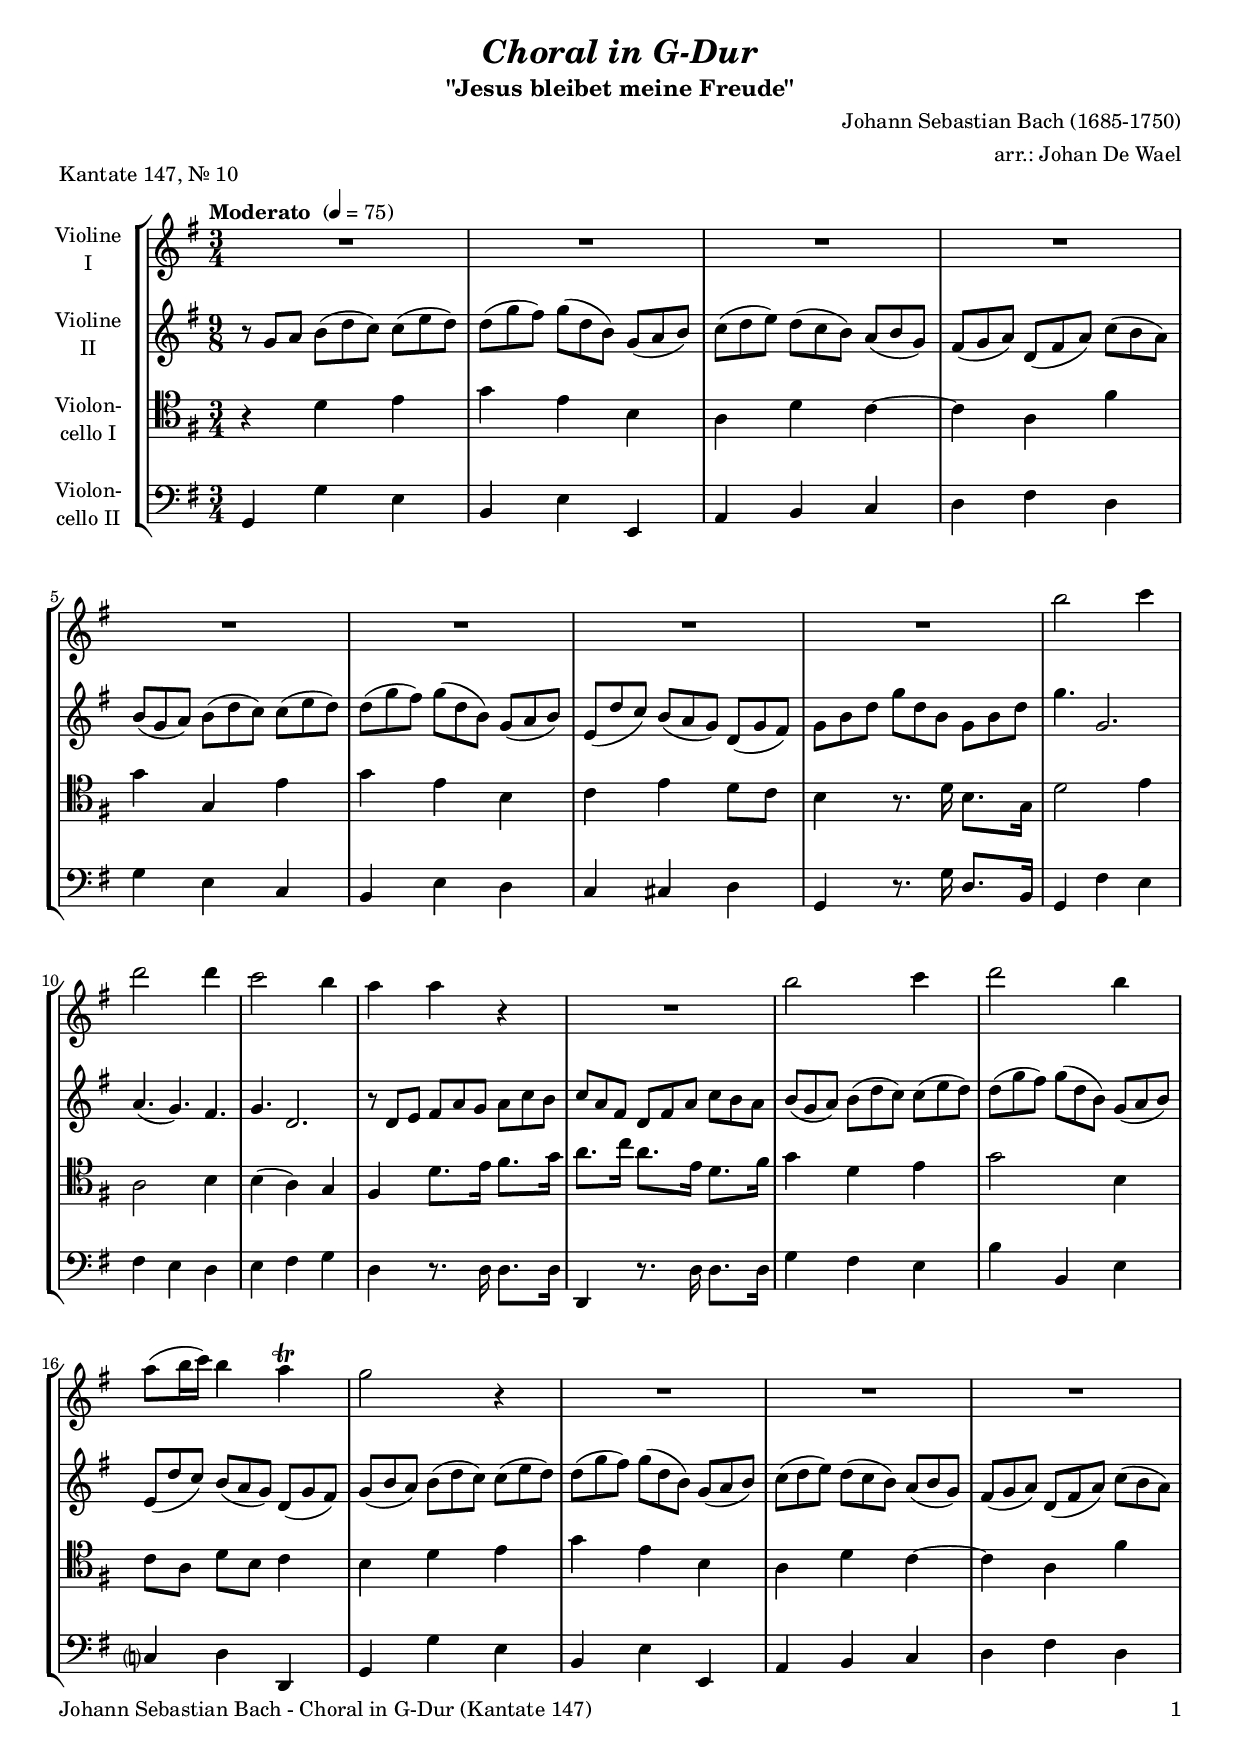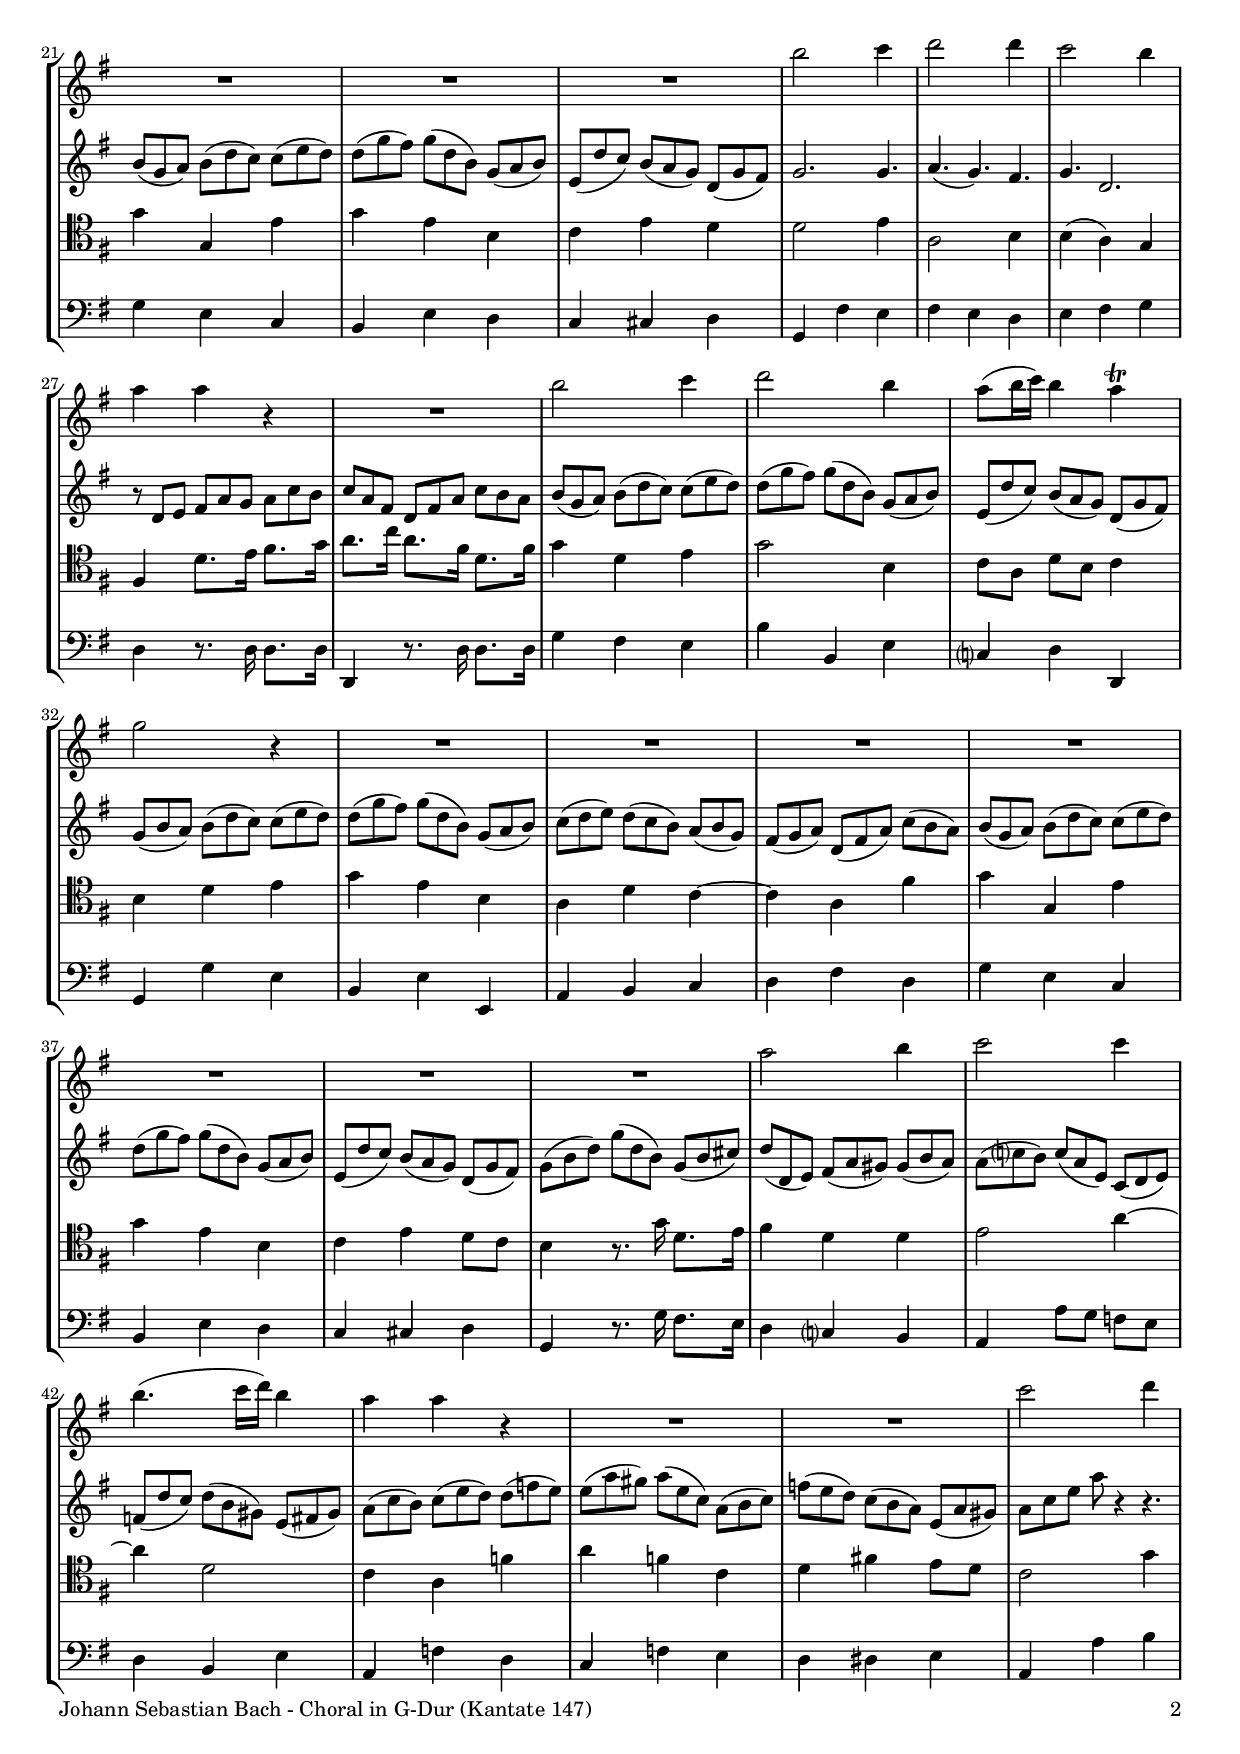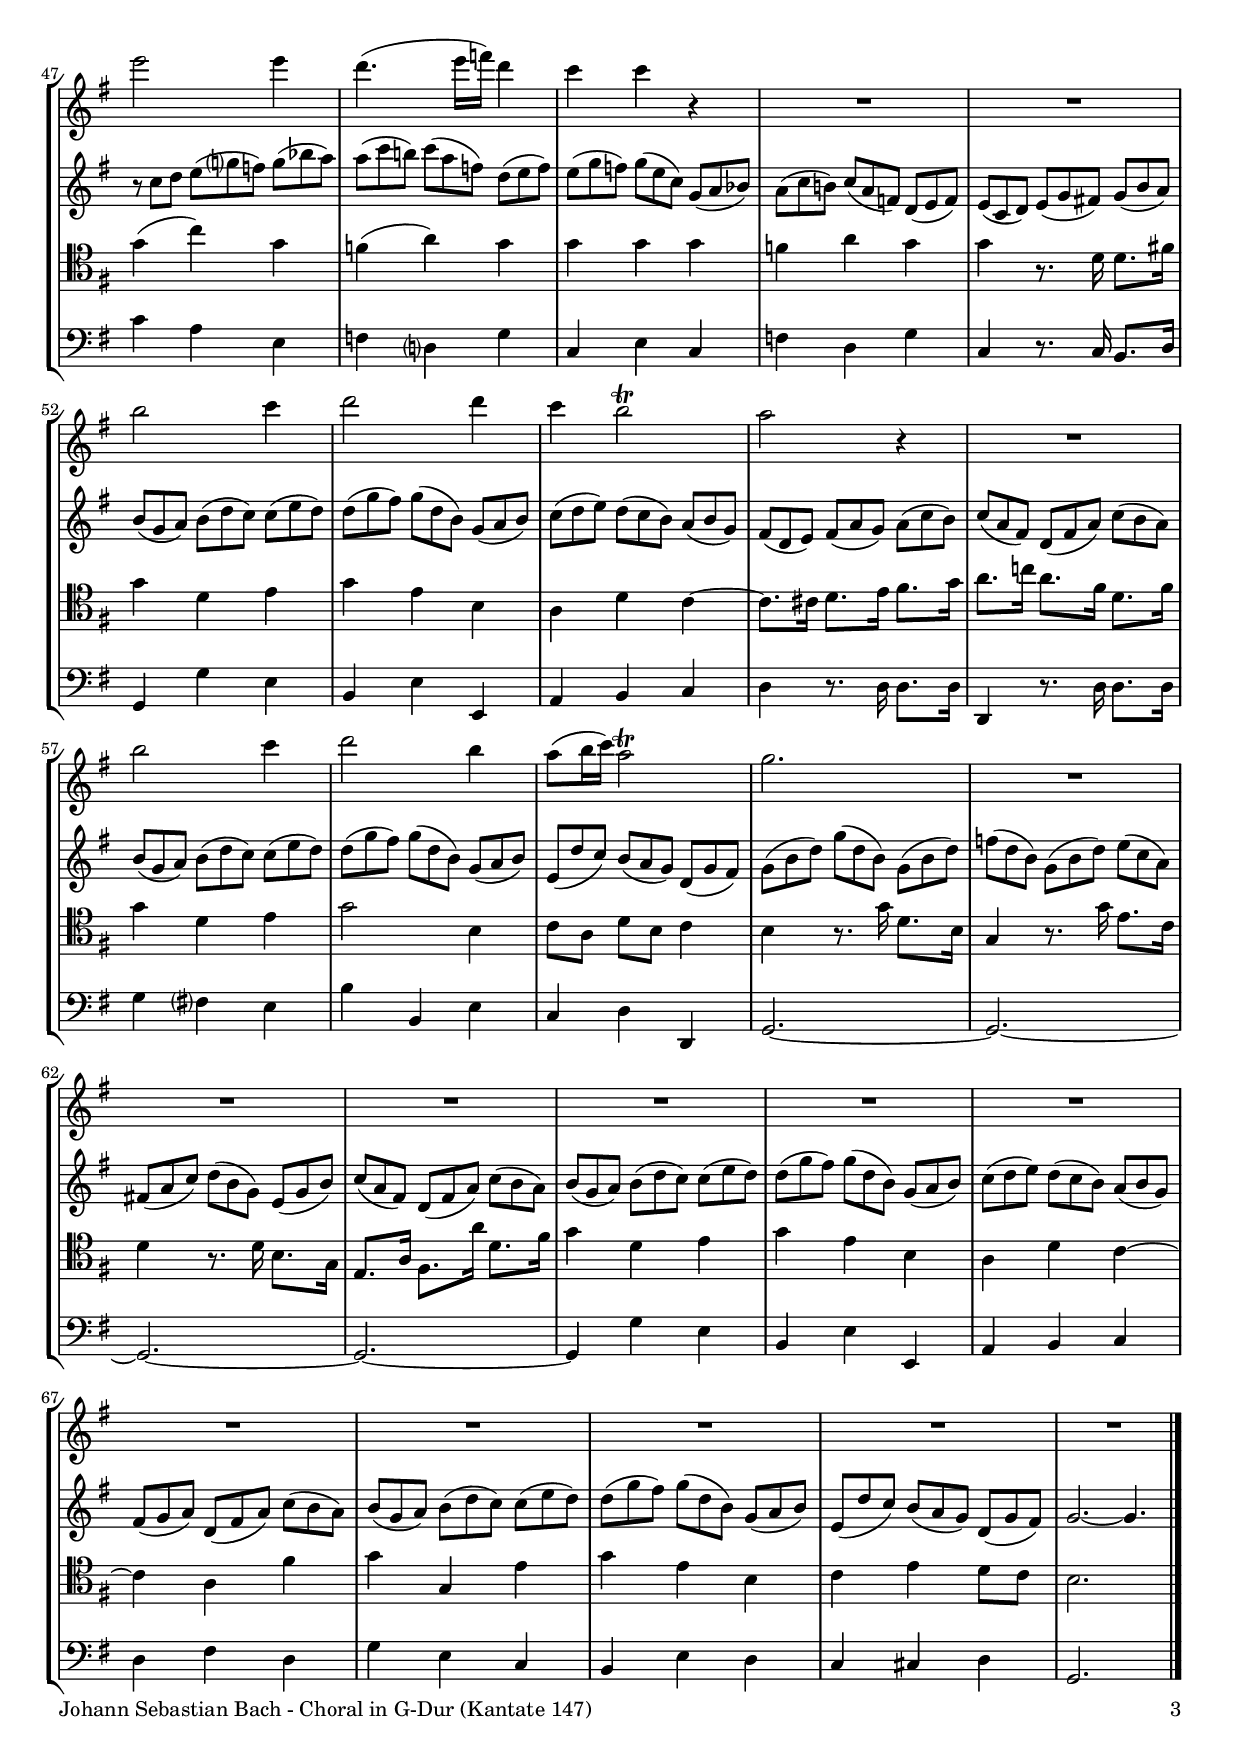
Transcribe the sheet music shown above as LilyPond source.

\version "2.22.2"
\include "deutsch.ly"

#(set-global-staff-size 18)

\header {
  title     = \markup \bold \italic "Choral in G-Dur"
  subtitle  = "\"Jesus bleibet meine Freude\""
  composer  = "Johann Sebastian Bach (1685-1750)"
  arranger  = "arr.: Johan De Wael"
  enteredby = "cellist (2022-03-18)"
  piece     = "Kantate 147, Nr. 10"
}

voiceconsts = {
  \key g \major
  \clef "treble"
  \time 3/4
  \numericTimeSignature
  \compressEmptyMeasures
% Set default beaming for all staves
%  \set Timing.beamExceptions = #'()
%  \set Timing.baseMoment     = #(ly:make-moment 1 4)
%  \set Timing.beatStructure  = #'(1 1 1)
  \tempo "Moderato " 4=75
}

mist = "string ensemble 1"
mivl = "violin"
miba = "cello"

lagm = \mark \markup \box "Largamente."
semf = \mark \markup \box "sempre f"

va = \relative c''' {
 \voiceconsts

 R2.*8
 h2 c4
 d2 d4
 c2 h4
 a a r
 
 R2.
 h2 c4
 d2 h4
 a8( h16 c) h4 a\trill
 g2 r4

 R2.*6
 h2 c4
 d2 d4
 c2 h4
 a a r

 R2.
 h2 c4
 d2 h4
 a8( h16 c) h4 a\trill
 g2 r4

 R2.*7
 a2 h4
 c2 c4
 h4.( c16 d) h4
 a a r

 R2.*2
 c2 d4
 e2 e4
 d4.( e16 f) d4
 c c r

 R2.*2
 h2 c4
 d2 d4
 c h2\trill
 a r4

 R2.
 h2 c4
 d2 h4
 a8( h16 c) a2\trill
 g2.
 R2.*11 \bar "|."
}

vb = \relative c'' {
 \voiceconsts
 
 r8 g a h( d c) c( e d)
 d( g fis) g( d h) g( a h)
 c( d e) d( c h) a( h g)
 
 fis( g a) d,( fis a) c( h a)
 h( g a) h( d c) c( e d)
 d( g fis) g( d h) g( a h)
 
 e,( d' c) h( a g) d( g fis)
 g h d g d h g h d
 g4. g,2.
 
 a4.( g) fis
 g d2.
 r8 d e fis a g a c h 
 c a fis d fis a c h a

 h( g a) h( d c) c( e d)
 d( g fis) g( d h) g( a h)
 e,( d' c) h( a g) d( g fis)

 g( h a) h( d c) c( e d)
 d( g fis) g( d h) g( a h)
 c( d e) d( c h) a( h g)

 fis( g a) d,( fis a) c( h a)
 h( g a) h( d c) c( e d)
 d( g fis) g( d h) g( a h)

 e,( d' c) h( a g) d( g fis)
 g2. g4.
 a( g) fis
 g d2.

 r8 d e fis a g a c h
 c a fis d fis a c h a
 h( g a) h( d c) c( e d)

 d( g fis) g( d h) g( a h)
 e,( d' c) h ( a g) d( g fis)
 g( h a) h( d c) c( e d)

 d( g fis) g( d h) g( a h)
 c( d e) d( c h) a( h g)
 fis( g a) d,( fis a) c( h a)

 h( g a) h( d c) c( e d)
 d( g fis) g( d h) g( a h)
 e,( d' c) h( a g) d( g fis)

 g( h d) g( d h) g( h cis)
 d( d, e) fis( a gis) gis( h a)
 a( c? h) c( a e) c( d e)

 f( d' c) d( h gis) e( fis gis)
 a( c h) c( e d) d( f e)
 e( a gis) a( e c) a( h c)

 f( e d) c( h a) e ( a gis)
 a c e a r4 r4.
 r8 c, d e( g? f) g( b a)

 a( c h!) c( a f) d( e f)
 e( g f) g( e c) g( a b)
 a( c h!) c( a f) d( e f)

 e( c d) e( g fis!) g( h a)
 h( g a) h( d c) c( e d)
 d( g fis) g( d h) g( a h)

 c( d e) d( c h) a( h g)
 fis( d e) fis( a g) a( c h)
 c( a fis) d( fis a) c( h a)

 h( g a) h( d c) c( e d)
 d( g fis) g( d h) g( a h)
 e,( d' c) h( a g) d( g fis)

 g( h d) g( d h) g( h d)
 f( d h) g( h d) e( c a)
 fis!( a c) d( h g) e( g h)

 c( a fis) d( fis a) c( h a)
 h( g a) h( d c) c( e d)
 d( g fis) g( d h) g( a h)

 c( d e) d( c h) a( h g)
 fis( g a) d,( fis a) c( h a)
 h( g a) h( d c) c( e d)

 d( g fis) g( d h) g( a h)
 e,( d' c) h( a g) d( g fis)
 g2.~ g4. \bar "|."
}

vc = \relative c' {
 \voiceconsts
 \clef "tenor"

 r4 d e
 g e h
 a d c~
 c a fis'
 g g, e'
 
 g e h
 c e d8 c
 h4 r8. d16 h8. g16
 d'2 e4
 a,2 h4
 h( a) g
 
 fis d'8. e16 fis8. g16
 a8. c16 a8. e16 d8. fis16
 g4 d e
 g2 h,4
 c8 a d[ h] c4
 h d e

 g e h
 a d c~
 c a fis'
 g g, e'
 g e h
 c e d

 d2 e4
 a,2 h4
 h( a) g
 fis d'8. e16 fis8. g16
 a8. c16 a8. fis16 d8. fis16
 g4 d e

 g2 h,4
 c8 a d[ h] c4
 h d e
 g e h
 a d c~
 c a fis'

 g g, e'
 g e h
 c e d8 c
 h4 r8. g'16 d8. e16
 fis4 d d
 e2 a4~

 a d,2
 c4 a f'
 a f c
 d fis! e8 d
 c2 g'4
 g( c) g

 f( a) g
 g g g
 f a g
 g r8. d16 d8. fis!16
 g4 d e
 g e h

 a d c~
 c8. cis16 d8. e16 fis8. g16
 a8. c!16 a8. fis16 d8. fis16
 g4 d e
 g2 h,4
 c8 a d[ h] c4

 h r8. g'16 d8. h16
 g4 r8. g'16 e8. c16
 d4 r8. d16 h8. g16
 e8. a16 fis8. a'16 d,8. fis16
 g4 d e
 g e h

 a d c~
 c a fis'
 g g, e'
 g e h
 c e d8 c
 h2. \bar "|."
}

vd = \relative c {
 \voiceconsts
 \clef "bass"

 g4 g' e
 h e e,
 a h c
 d fis d
 g e c
 
 h e d
 c cis d
 g, r8. g'16 d8. h16
 g4 fis' e
 fis e d
 e fis g
 
 d r8. d16 d8. d16
 d,4 r8. d'16 d8. d16
 g4 fis e
 h' h, e
 c? d d,
 g g' e

 h e e,
 a h c
 d fis d
 g e c
 h e d
 c cis d

 g, fis' e
 fis e d
 e fis g
 d r8. d16 d8. d16
 d,4 r8. d'16 d8. d16
 g4 fis e

 h' h, e
 c? d d,
 g g' e
 h e e,
 a h c
 d fis d

 g e c
 h e d
 c cis d
 g, r8. g'16 fis8. e16
 d4 c? h
 a a'8 g f[ e]

 d4 h e
 a, f' d
 c f e
 d dis e
 a, a' h
 c a e

 f d? g
 c, e c
 f d g
 c, r8. c16 h8. d16
 g,4 g' e
 h e e,

 a h c
 d r8. d16 d8. d16
 d,4 r8. d'16 d8. d16
 g4 fis? e
 h' h, e
 c d d,

 g2.~
 g~
 g~
 g~
 g4 g' e
 h e e,

 a h c
 d fis d
 g e c
 h e d
 c cis d
 g,2. \bar "|."
}


music = \new StaffGroup <<
      \new Staff {
	\set Staff.midiInstrument = \mivl
	\set Staff.instrumentName = \markup \center-column { "Violine" "I" }
	\transpose g g { \va }
      }

      \new Staff {
	\set Staff.midiInstrument = \mivl
	\set Staff.instrumentName = \markup \center-column { "Violine" "II" }
	\set Staff.timeSignatureFraction = 9/8
	\scaleDurations 2/3
	\transpose g g { \vb }
      }

      \new Staff {
	\set Staff.midiInstrument = \miba
	\set Staff.instrumentName = \markup \center-column { "Violon-" "cello I" }
	\transpose g g { \vc }
      }

      \new Staff {
	\set Staff.midiInstrument = \miba
	\set Staff.instrumentName = \markup \center-column { "Violon-" "cello II" }
	\transpose g g { \vd }
      }
>>

\book {
   \paper {
    print-page-number = ##t
    print-first-page-number = ##t
    ragged-last-bottom = ##f
    oddHeaderMarkup = \markup \null
    evenHeaderMarkup = \markup \null
    oddFooterMarkup = \markup {
      \fill-line {
%        \on-the-fly #print-page-number-check-first
        "Johann Sebastian Bach - Choral in G-Dur (Kantate 147)" \fromproperty #'page:page-number-string
      }
    }
    evenFooterMarkup = \oddFooterMarkup
  } \score {
    \music
    \layout {}
  }

  \score {
    \unfoldRepeats \music

    \midi {
      \context {
        \Score
      }
    }
  }
}